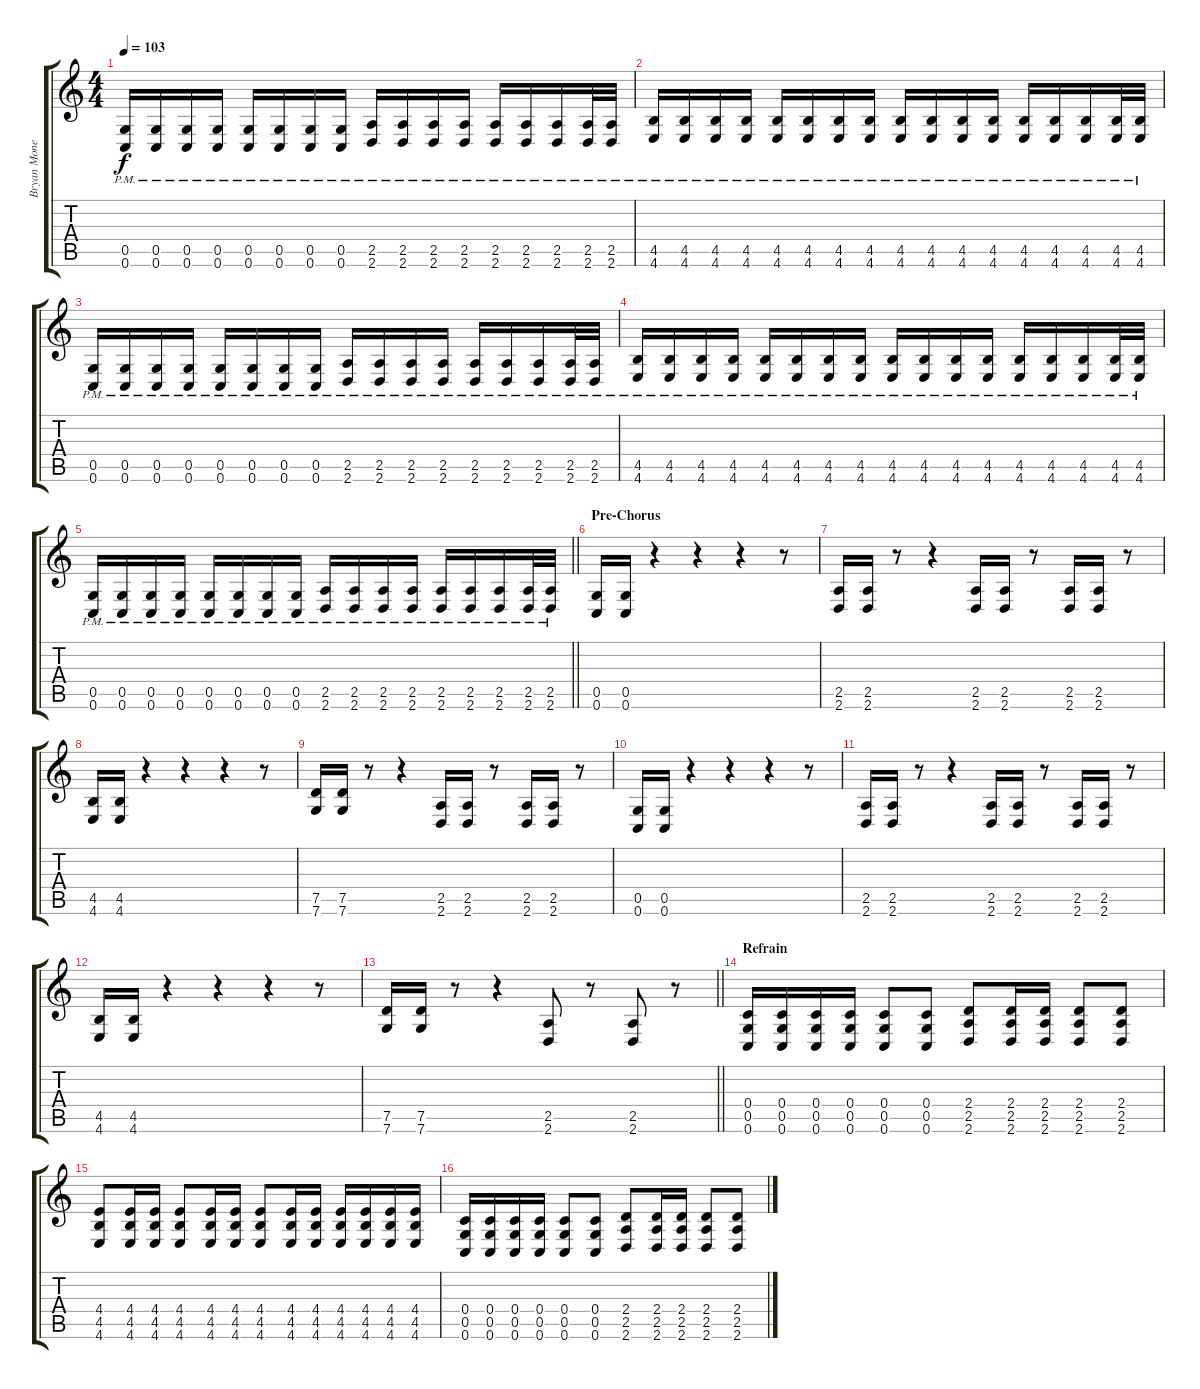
\track ("Bryan Money - Guitar" "Bryan Mone") {instrument distortionguitar}
\staff {score tabs}
\tuning (D4 A3 F3 C3 G2 C2) {hide}
\ts (4 4)
\tempo 103
\clef g2
\ks c
(0.5 0.6{pm}).16{dy f} (0.5 0.6{pm}).16 (0.5 0.6{pm}).16 (0.5 0.6{pm}).16 (0.5 0.6{pm}).16 (0.5 0.6{pm}).16 (0.5 0.6{pm}).16 (0.5 0.6{pm}).16 (2.5 2.6{pm}).16 (2.5 2.6{pm}).16 (2.5 2.6{pm}).16 (2.5 2.6{pm}).16 (2.5 2.6{pm}).16 (2.5 2.6{pm}).16 (2.5 2.6{pm}).16 (2.5 2.6{pm}).32 (2.5 2.6{pm}).32 |
(4.5 4.6{pm}).16 (4.5 4.6{pm}).16 (4.5 4.6{pm}).16 (4.5 4.6{pm}).16 (4.5 4.6{pm}).16 (4.5 4.6{pm}).16 (4.5 4.6{pm}).16 (4.5 4.6{pm}).16 (4.5 4.6{pm}).16 (4.5 4.6{pm}).16 (4.5 4.6{pm}).16 (4.5 4.6{pm}).16 (4.5 4.6{pm}).16 (4.5 4.6{pm}).16 (4.5 4.6{pm}).16 (4.5 4.6{pm}).32 (4.5 4.6{pm}).32 |
(0.5 0.6{pm}).16 (0.5 0.6{pm}).16 (0.5 0.6{pm}).16 (0.5 0.6{pm}).16 (0.5 0.6{pm}).16 (0.5 0.6{pm}).16 (0.5 0.6{pm}).16 (0.5 0.6{pm}).16 (2.5 2.6{pm}).16 (2.5 2.6{pm}).16 (2.5 2.6{pm}).16 (2.5 2.6{pm}).16 (2.5 2.6{pm}).16 (2.5 2.6{pm}).16 (2.5 2.6{pm}).16 (2.5 2.6{pm}).32 (2.5 2.6{pm}).32 |
(4.5 4.6{pm}).16 (4.5 4.6{pm}).16 (4.5 4.6{pm}).16 (4.5 4.6{pm}).16 (4.5 4.6{pm}).16 (4.5 4.6{pm}).16 (4.5 4.6{pm}).16 (4.5 4.6{pm}).16 (4.5 4.6{pm}).16 (4.5 4.6{pm}).16 (4.5 4.6{pm}).16 (4.5 4.6{pm}).16 (4.5 4.6{pm}).16 (4.5 4.6{pm}).16 (4.5 4.6{pm}).16 (4.5 4.6{pm}).32 (4.5 4.6{pm}).32 |
\barLineRight lightlight
(0.5 0.6{pm}).16 (0.5 0.6{pm}).16 (0.5 0.6{pm}).16 (0.5 0.6{pm}).16 (0.5 0.6{pm}).16 (0.5 0.6{pm}).16 (0.5 0.6{pm}).16 (0.5 0.6{pm}).16 (2.5 2.6{pm}).16 (2.5 2.6{pm}).16 (2.5 2.6{pm}).16 (2.5 2.6{pm}).16 (2.5 2.6{pm}).16 (2.5 2.6{pm}).16 (2.5 2.6{pm}).16 (2.5 2.6{pm}).32 (2.5 2.6{pm}).32 |
\section ("" "Pre-Chorus")
(0.5 0.6).16 (0.5 0.6).16 r.4 r.4 r.4 r.8 |
(2.5 2.6).16 (2.5 2.6).16 r.8 r.4 (2.5 2.6).16 (2.5 2.6).16 r.8 (2.5 2.6).16 (2.5 2.6).16 r.8 |
(4.5 4.6).16 (4.5 4.6).16 r.4 r.4 r.4 r.8 |
(7.5 7.6).16 (7.5 7.6).16 r.8 r.4 (2.5 2.6).16 (2.5 2.6).16 r.8 (2.5 2.6).16 (2.5 2.6).16 r.8 |
(0.5 0.6).16 (0.5 0.6).16 r.4 r.4 r.4 r.8 |
(2.5 2.6).16 (2.5 2.6).16 r.8 r.4 (2.5 2.6).16 (2.5 2.6).16 r.8 (2.5 2.6).16 (2.5 2.6).16 r.8 |
(4.5 4.6).16 (4.5 4.6).16 r.4 r.4 r.4 r.8 |
\barLineRight lightlight
(7.5 7.6).16 (7.5 7.6).16 r.8 r.4 (2.5 2.6).8 r.8 (2.5 2.6).8 r.8 |
\section ("" "Refrain")
(0.4 0.5 0.6).16 (0.4 0.5 0.6).16 (0.4 0.5 0.6).16 (0.4 0.5 0.6).16 (0.4 0.5 0.6).8 (0.4 0.5 0.6).8 (2.4 2.5 2.6).8 (2.4 2.5 2.6).16 (2.4 2.5 2.6).16 (2.4 2.5 2.6).8 (2.4 2.5 2.6).8 |
(4.4 4.5 4.6).8 (4.4 4.5 4.6).16 (4.4 4.5 4.6).16 (4.4 4.5 4.6).8 (4.4 4.5 4.6).16 (4.4 4.5 4.6).16 (4.4 4.5 4.6).8 (4.4 4.5 4.6).16 (4.4 4.5 4.6).16 (4.4 4.5 4.6).16 (4.4 4.5 4.6).16 (4.4 4.5 4.6).16 (4.4 4.5 4.6).16 |
(0.4 0.5 0.6).16 (0.4 0.5 0.6).16 (0.4 0.5 0.6).16 (0.4 0.5 0.6).16 (0.4 0.5 0.6).8 (0.4 0.5 0.6).8 (2.4 2.5 2.6).8 (2.4 2.5 2.6).16 (2.4 2.5 2.6).16 (2.4 2.5 2.6).8 (2.4 2.5 2.6).8
